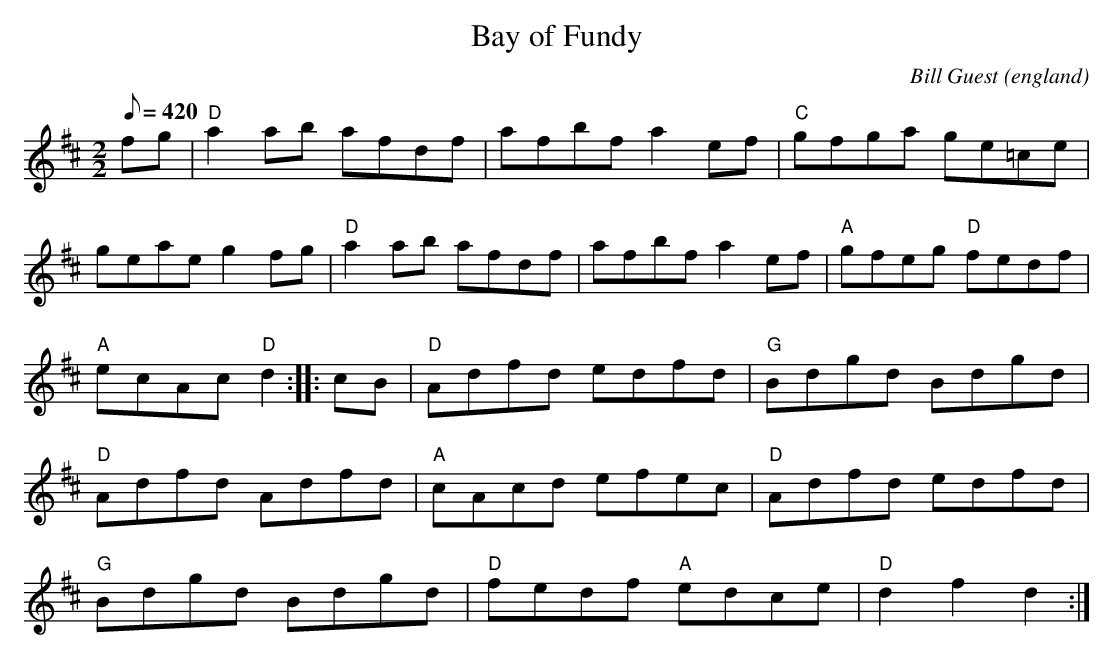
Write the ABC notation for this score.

X:1
T:Bay of Fundy
O:england
C:Bill Guest
L:1/8
M:2/2
K:D
Q:420
fg |\
"D"a2 ab afdf |\
afbf a2 ef |\
"C"gfga ge=ce |\
geae g2 fg |\
"D"a2 ab afdf |\
afbf a2 ef |\
"A"gfeg "D"fedf |\
"A"ecAc "D"d2 :: cB |\
"D"Adfd edfd |\
"G"Bdgd Bdgd |\
"D"Adfd Adfd |\
"A"cAcd efec |\
"D"Adfd edfd |\
"G"Bdgd Bdgd |\
"D"fedf "A"edce |\
"D"d2 f2 d2 :|
